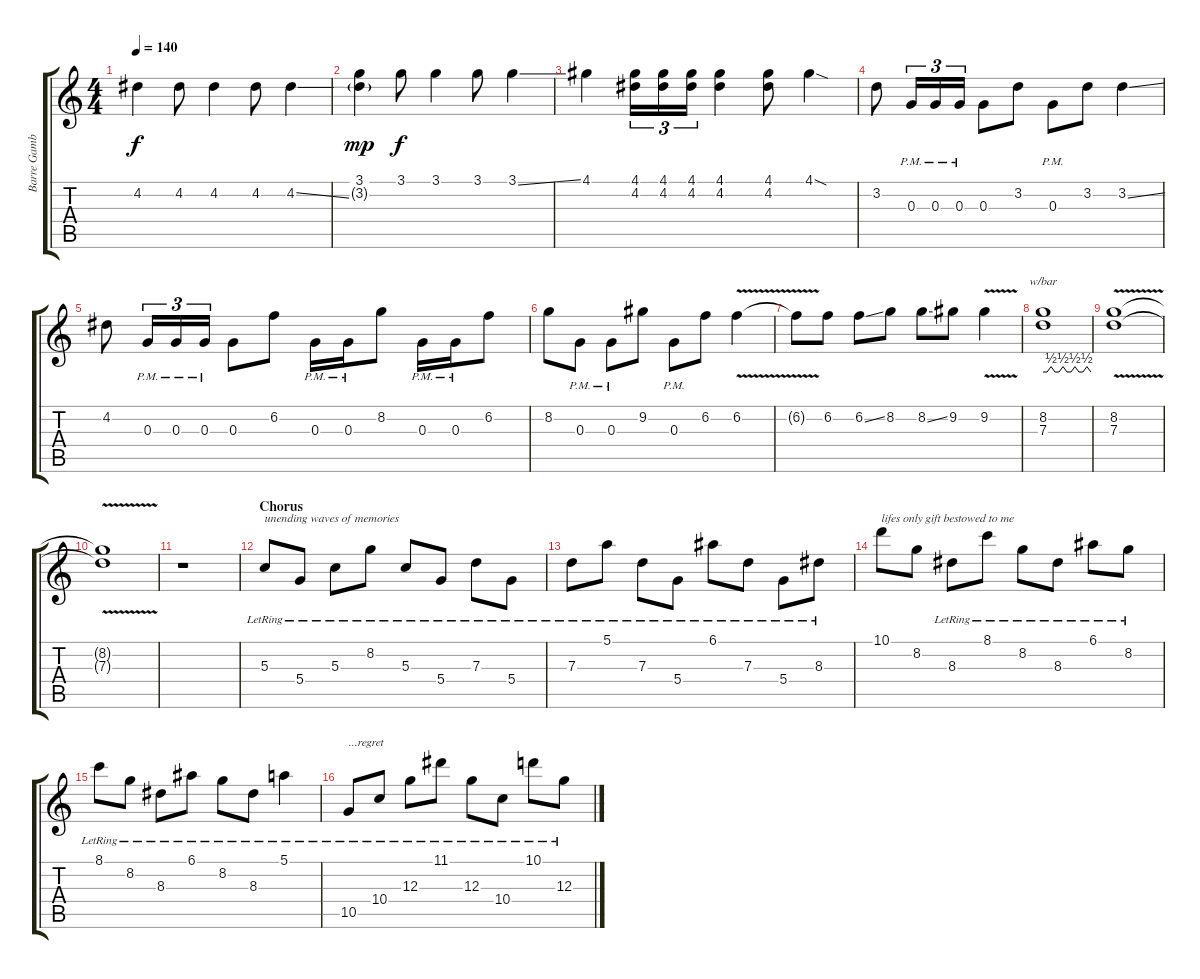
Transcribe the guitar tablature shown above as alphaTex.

\track ("Barre Gambling" "Barre Gamb") {instrument distortionguitar}
\staff {score tabs}
\tuning (E4 B3 G3 D3 A2 E2) {hide}
\ts (4 4)
\tempo 140
\clef g2
\ks c
4.2.4{dy f} 4.2.8 4.2.4 4.2.8 4.2{ss}.4 |
(3.1 3.2{g}).4{dy mp} 3.1.8{dy f} 3.1.4 3.1.8 3.1{ss}.4 |
4.1.4 (4.1 4.2).16{tu (3 2)} (4.1 4.2).16{tu (3 2)} (4.1 4.2).16{tu (3 2)} (4.1 4.2).4 (4.1 4.2).8 4.1{sod}.4 |
3.2.8 0.3{pm}.16{tu (3 2)} 0.3{pm}.16{tu (3 2)} 0.3{pm}.16{tu (3 2)} 0.3.8 3.2.8 0.3{pm}.8 3.2.8 3.2{ss}.4 |
4.2.8 0.3{pm}.16{tu (3 2)} 0.3{pm}.16{tu (3 2)} 0.3{pm}.16{tu (3 2)} 0.3.8 6.2.8 0.3{pm}.16 0.3{pm}.16 8.2.8 0.3{pm}.16 0.3{pm}.16 6.2.8 |
8.2.8 0.3{pm}.8 0.3{pm}.8 9.2.8 0.3{pm}.8 6.2.8 6.2{v}.4 |
6.2{t}.8 6.2.8 6.2{ss}.8 8.2.8 8.2{ss}.8 9.2.8 9.2{v}.4 |
(8.2 7.3).1{tbe (custom default 0 0 5 0 10 2 15 0 20 0 25 2 30 0 35 0 40 2 45 0 50 0 55 2 60 0)} |
(8.2{v} 7.3{v}).1 |
(8.2{t} 7.3{t}).1 |
r.1 |
\section ("" "Chorus")
5.3{lr}.8{txt "unending waves of memories" instrument electricguitarclean} 5.4{lr}.8 5.3{lr}.8 8.2{lr}.8 5.3{lr}.8 5.4{lr}.8 7.3{lr}.8 5.4{lr}.8 |
7.3{lr}.8 5.1{lr}.8 7.3{lr}.8 5.4{lr}.8 6.1{lr}.8 7.3{lr}.8 5.4{lr}.8 8.3{lr}.8 |
10.1.8{txt "lifes only gift bestowed to me"} 8.2.8 8.3{lr}.8 8.1{lr}.8 8.2{lr}.8 8.3{lr}.8 6.1{lr}.8 8.2{lr}.8 |
8.1{lr}.8 8.2{lr}.8 8.3{lr}.8 6.1{lr}.8 8.2{lr}.8 8.3{lr}.8 5.1{lr}.4 |
10.5{lr}.8{txt "...regret"} 10.4{lr}.8 12.3{lr}.8 11.1{lr}.8 12.3{lr}.8 10.4{lr}.8 10.1{lr}.8 12.3{lr}.8
